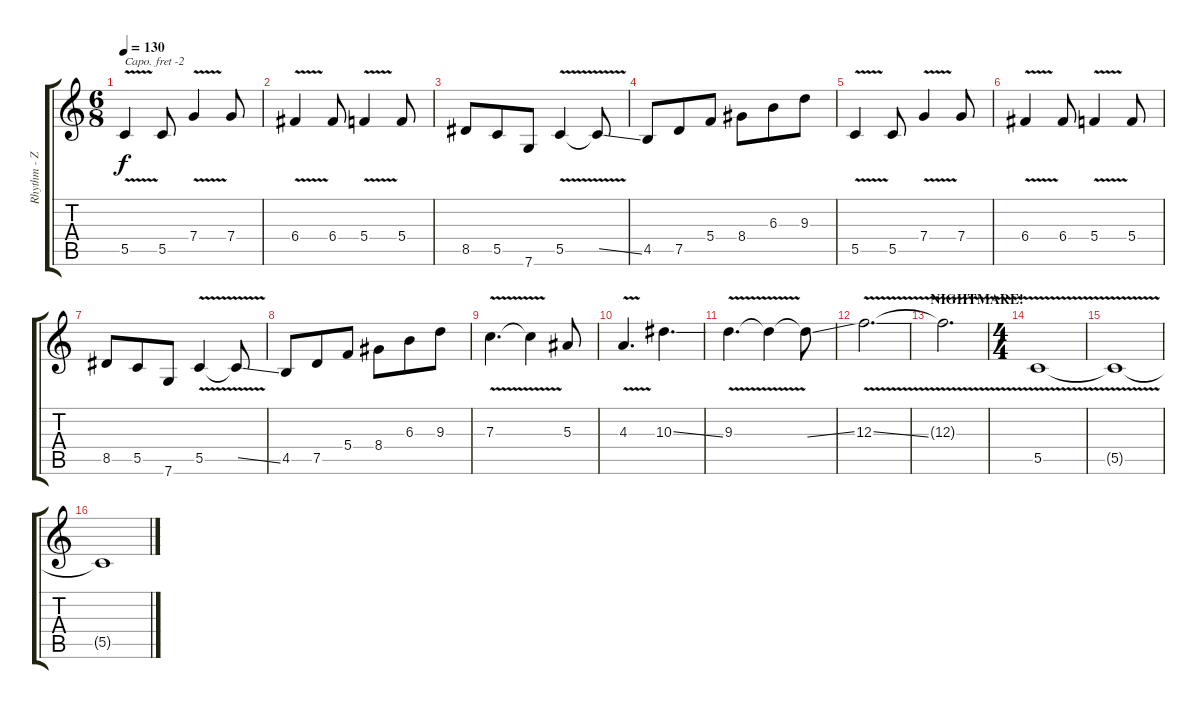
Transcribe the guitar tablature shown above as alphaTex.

\track ("Rhythm - Zacky Vengeance" "Rhythm - Z") {instrument distortionguitar}
\staff {score tabs}
\capo -2
\tuning (E4 B3 G3 D3 A2 D2) {hide}
\ts (6 8)
\tempo 130
\clef g2
\ks c
5.5{v}.4{dy f} 5.5.8 7.4{v}.4 7.4.8 |
6.4{v}.4 6.4.8 5.4{v}.4 5.4.8 |
8.5.8 5.5.8 7.6.8 5.5{v}.4 5.5{ss t}.8 |
4.5.8 7.5.8 5.4.8 8.4.8 6.3.8 9.3.8 |
5.5{v}.4 5.5.8 7.4{v}.4 7.4.8 |
6.4{v}.4 6.4.8 5.4{v}.4 5.4.8 |
8.5.8 5.5.8 7.6.8 5.5{v}.4 5.5{ss t}.8 |
4.5.8 7.5.8 5.4.8 8.4.8 6.3.8 9.3.8 |
7.3{v}.4{d} 7.3{t}.4 5.3.8 |
4.3{v}.4{d} 10.3{ss}.4{d} |
9.3{v}.4{d} 9.3{t}.4 9.3{ss t}.8 |
12.3{v ss}.2{d} |
\section ("" "NIGHTMARE!")
12.3{t}.2{d} |
\ts (4 4)
5.5{v}.1 |
5.5{t}.1 |
5.5{t}.1
